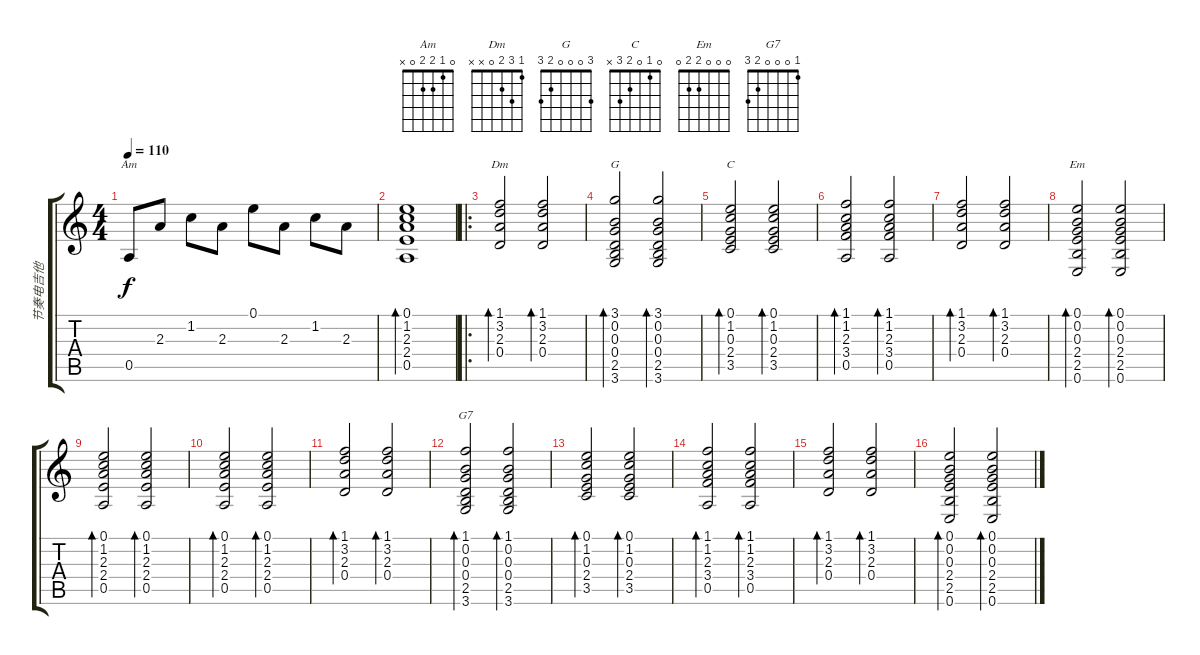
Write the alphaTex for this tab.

\track ("节奏电吉他" "节奏电吉他") {instrument electricguitarjazz}
\staff {score tabs}
\tuning (E4 B3 G3 D3 A2 E2) {hide}
\chord ("Am" 0 1 2 2 0 x)
\chord ("Dm" 1 3 2 0 x x)
\chord ("G" 3 0 0 0 2 3)
\chord ("C" 0 1 0 2 3 x)
\chord ("Em" 0 0 0 2 2 0)
\chord ("G7" 1 0 0 0 2 3)
\ts (4 4)
\tempo 110
\clef g2
\ks c
0.5.8{ch "Am" dy f} 2.3.8 1.2.8 2.3.8 0.1.8 2.3.8 1.2.8 2.3.8 |
(0.1 1.2 2.3 2.4 0.5).1{bd 240} |
\ro
(1.1 3.2 2.3 0.4).2{bd 120 ch "Dm"} (1.1 3.2 2.3 0.4).2{bd 120} |
(3.1 0.2 0.3 0.4 2.5 3.6).2{bd 120 ch "G"} (3.1 0.2 0.3 0.4 2.5 3.6).2{bd 120} |
(0.1 1.2 0.3 2.4 3.5).2{bd 120 ch "C"} (0.1 1.2 0.3 2.4 3.5).2{bd 240} |
(1.1 1.2 2.3 3.4 0.5).2{bd 240} (1.1 1.2 2.3 3.4 0.5).2{bd 120} |
(1.1 3.2 2.3 0.4).2{bd 120} (1.1 3.2 2.3 0.4).2{bd 240} |
(0.1 0.2 0.3 2.4 2.5 0.6).2{bd 240 ch "Em"} (0.1 0.2 0.3 2.4 2.5 0.6).2{bd 120} |
(0.1 1.2 2.3 2.4 0.5).2{bd 240} (0.1 1.2 2.3 2.4 0.5).2{bd 120} |
(0.1 1.2 2.3 2.4 0.5).2{bd 240} (0.1 1.2 2.3 2.4 0.5).2{bd 120} |
(1.1 3.2 2.3 0.4).2{bd 120} (1.1 3.2 2.3 0.4).2{bd 120} |
(1.1 0.2 0.3 0.4 2.5 3.6).2{bd 120 ch "G7"} (1.1 0.2 0.3 0.4 2.5 3.6).2{bd 120} |
(0.1 1.2 0.3 2.4 3.5).2{bd 120} (0.1 1.2 0.3 2.4 3.5).2{bd 240} |
(1.1 1.2 2.3 3.4 0.5).2{bd 240} (1.1 1.2 2.3 3.4 0.5).2{bd 120} |
(1.1 3.2 2.3 0.4).2{bd 120} (1.1 3.2 2.3 0.4).2{bd 240} |
(0.1 0.2 0.3 2.4 2.5 0.6).2{bd 240} (0.1 0.2 0.3 2.4 2.5 0.6).2{bd 120}
